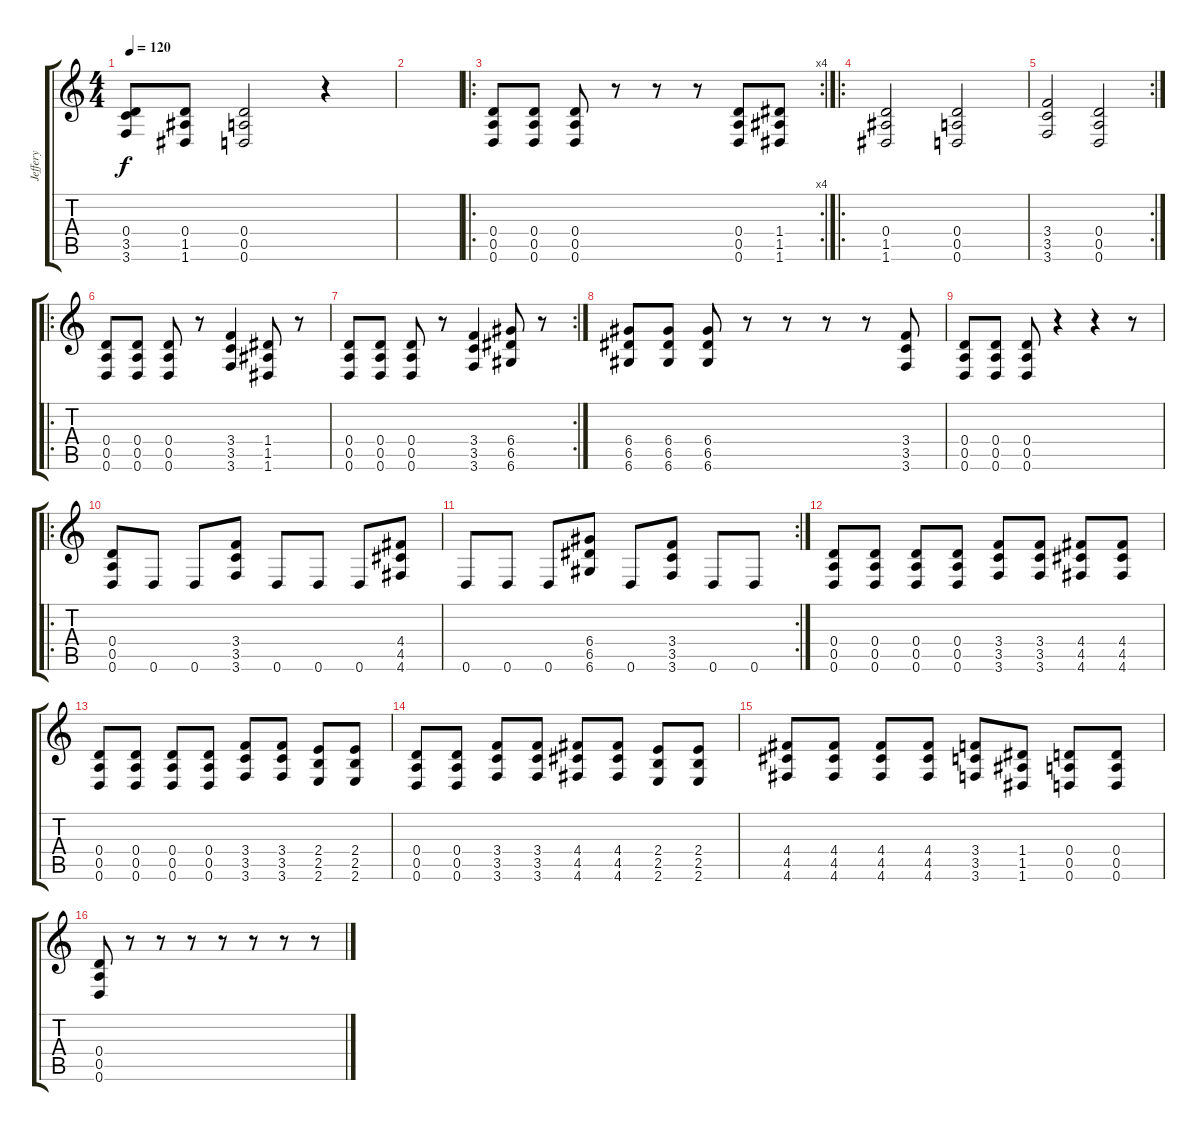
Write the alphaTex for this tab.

\track ("Jeffery" "Jeffery") {instrument distortionguitar}
\staff {score tabs}
\tuning (E4 B3 G3 D3 A2 D2) {hide}
\ts (4 4)
\tempo 120
\clef g2
\ks c
(0.4 3.5 3.6).8{dy f} (0.4 1.5 1.6).8 (0.4 0.5 0.6).2 r.4 |
|
\ro
\rc 4
(0.4 0.5 0.6).8 (0.4 0.5 0.6).8 (0.4 0.5 0.6).8 r.8 r.8 r.8 (0.4 0.5 0.6).8 (1.4 1.5 1.6).8 |
\ro
(0.4 1.5 1.6).2 (0.4 0.5 0.6).2 |
\rc 2
(3.4 3.5 3.6).2 (0.4 0.5 0.6).2 |
\ro
(0.4 0.5 0.6).8 (0.4 0.5 0.6).8 (0.4 0.5 0.6).8 r.8 (3.4 3.5 3.6).4 (1.4 1.5 1.6).8 r.8 |
\rc 2
(0.4 0.5 0.6).8 (0.4 0.5 0.6).8 (0.4 0.5 0.6).8 r.8 (3.4 3.5 3.6).4 (6.4 6.5 6.6).8 r.8 |
(6.4 6.5 6.6).8 (6.4 6.5 6.6).8 (6.4 6.5 6.6).8 r.8 r.8 r.8 r.8 (3.4 3.5 3.6).8 |
(0.4 0.5 0.6).8 (0.4 0.5 0.6).8 (0.4 0.5 0.6).8 r.4 r.4 r.8 |
\ro
(0.4 0.5 0.6).8 0.6.8 0.6.8 (3.4 3.5 3.6).8 0.6.8 0.6.8 0.6.8 (4.4 4.5 4.6).8 |
\rc 2
0.6.8 0.6.8 0.6.8 (6.4 6.5 6.6).8 0.6.8 (3.4 3.5 3.6).8 0.6.8 0.6.8 |
(0.4 0.5 0.6).8 (0.4 0.5 0.6).8 (0.4 0.5 0.6).8 (0.4 0.5 0.6).8 (3.4 3.5 3.6).8 (3.4 3.5 3.6).8 (4.4 4.5 4.6).8 (4.4 4.5 4.6).8 |
(0.4 0.5 0.6).8 (0.4 0.5 0.6).8 (0.4 0.5 0.6).8 (0.4 0.5 0.6).8 (3.4 3.5 3.6).8 (3.4 3.5 3.6).8 (2.4 2.5 2.6).8 (2.4 2.5 2.6).8 |
(0.4 0.5 0.6).8 (0.4 0.5 0.6).8 (3.4 3.5 3.6).8 (3.4 3.5 3.6).8 (4.4 4.5 4.6).8 (4.4 4.5 4.6).8 (2.4 2.5 2.6).8 (2.4 2.5 2.6).8 |
(4.4 4.5 4.6).8 (4.4 4.5 4.6).8 (4.4 4.5 4.6).8 (4.4 4.5 4.6).8 (3.4 3.5 3.6).8 (1.4 1.5 1.6).8 (0.4 0.5 0.6).8 (0.4 0.5 0.6).8 |
(0.4 0.5 0.6).8 r.8 r.8 r.8 r.8 r.8 r.8 r.8
